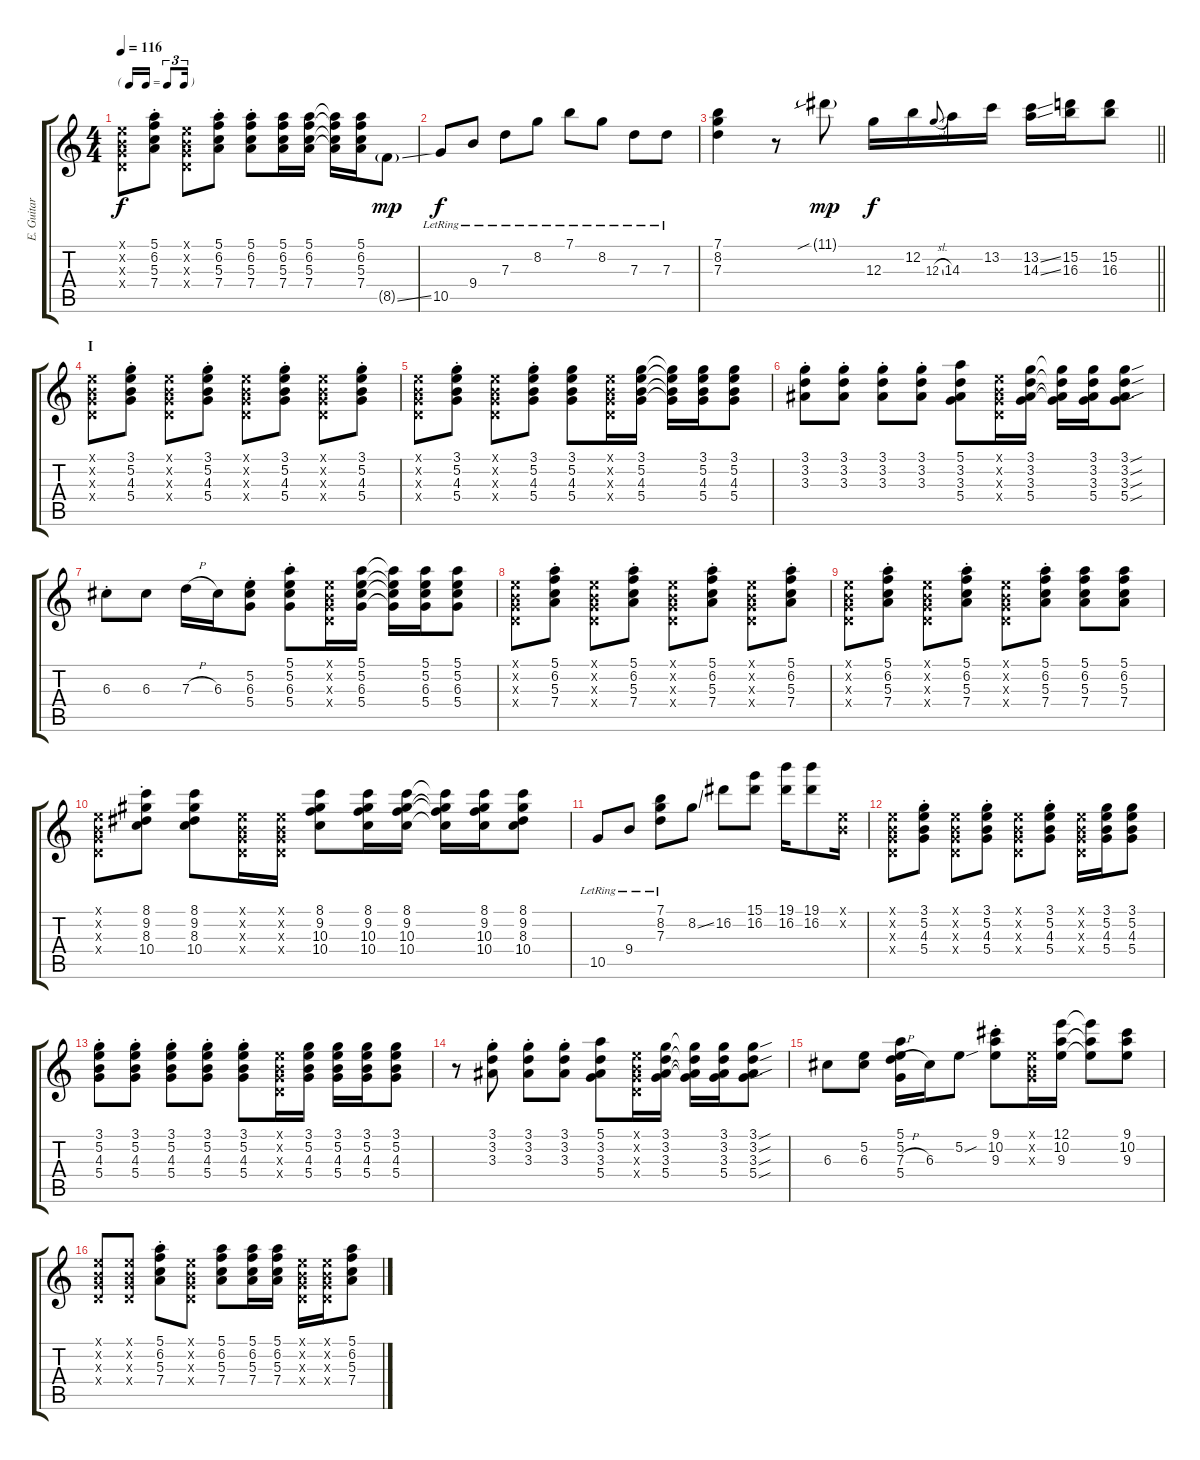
\track ("E. Guitar" "E. Guitar") {instrument electricguitarjazz}
\staff {score tabs}
\tuning (E4 B3 G3 D3 A2 E2) {hide}
\ts (4 4)
\tf triplet16th
\tempo 116
\clef g2
\ks c
(0.1{x} 0.2{x} 0.3{x} 0.4{x}).8{dy f} (5.1{st} 6.2{st} 5.3{st} 7.4{st}).8 (0.1{x} 0.2{x} 0.3{x} 0.4{x}).8 (5.1{st} 6.2{st} 5.3{st} 7.4{st}).8 (5.1{st} 6.2{st} 5.3{st} 7.4{st}).8 (5.1 6.2 5.3 7.4).16 (5.1 6.2 5.3 7.4).16 (5.1{t} 6.2{t} 5.3{t} 7.4{t}).16 (5.1 6.2 5.3 7.4).16 8.5{ss g}.8{dy mp} |
10.5{lr}.8{dy f} 9.4{lr}.8 7.3{lr}.8 8.2{lr}.8 7.1{lr}.8 8.2{lr}.8 7.3{lr}.8 7.3{lr}.8 |
\barLineRight lightlight
(7.1 8.2 7.3).4 r.8 11.1{sib g}.8{dy mp} 12.3.16{dy f} 12.2.16 12.3{sl}.8{gr onbeat} 14.3.16 13.2.16 (13.2{ss} 14.3{ss}).16 (15.2 16.3).16 (15.2 16.3).8 |
\section ("" "I")
(0.1{x} 0.2{x} 0.3{x} 0.4{x}).8 (3.1{st} 5.2{st} 4.3{st} 5.4{st}).8 (0.1{x} 0.2{x} 0.3{x} 0.4{x}).8 (3.1{st} 5.2{st} 4.3{st} 5.4{st}).8 (0.1{x} 0.2{x} 0.3{x} 0.4{x}).8 (3.1{st} 5.2{st} 4.3{st} 5.4{st}).8 (0.1{x} 0.2{x} 0.3{x} 0.4{x}).8 (3.1{st} 5.2{st} 4.3{st} 5.4{st}).8 |
(0.1{x} 0.2{x} 0.3{x} 0.4{x}).8 (3.1{st} 5.2{st} 4.3{st} 5.4{st}).8 (0.1{x} 0.2{x} 0.3{x} 0.4{x}).8 (3.1{st} 5.2{st} 4.3{st} 5.4{st}).8 (3.1 5.2 4.3 5.4).8 (0.1{x} 0.2{x} 0.3{x} 0.4{x}).16 (3.1 5.2 4.3 5.4).16 (3.1{t} 5.2{t} 4.3{t} 5.4{t}).16 (3.1 5.2 4.3 5.4).16 (3.1 5.2 4.3 5.4).8 |
(3.1{st} 3.2{st} 3.3{st}).8 (3.1{st} 3.2{st} 3.3{st}).8 (3.1{st} 3.2{st} 3.3{st}).8 (3.1{st} 3.2{st} 3.3{st}).8 (5.1 3.2 3.3 5.4).8 (0.1{x} 0.2{x} 0.3{x} 0.4{x}).16 (3.1 3.2 3.3 5.4).16 (3.1{t} 3.2{t} 3.3{t} 5.4{t}).16 (3.1 3.2 3.3 5.4).16 (3.1{sou} 3.2{sou} 3.3{sou} 5.4{sou}).8 |
6.3{st}.8 6.3.8 7.3{h}.16 6.3.16 (5.2{st} 6.3{st} 5.4{st}).8 (5.1{st} 5.2{st} 6.3{st} 5.4{st}).8 (0.1{x} 0.2{x} 0.3{x} 0.4{x}).16 (5.1 5.2 6.3 5.4).16 (5.1{t} 5.2{t} 6.3{t} 5.4{t}).16 (5.1 5.2 6.3 5.4).16 (5.1 5.2 6.3 5.4).8 |
(0.1{x} 0.2{x} 0.3{x} 0.4{x}).8 (5.1{st} 6.2{st} 5.3{st} 7.4{st}).8 (0.1{x} 0.2{x} 0.3{x} 0.4{x}).8 (5.1{st} 6.2{st} 5.3{st} 7.4{st}).8 (0.1{x} 0.2{x} 0.3{x} 0.4{x}).8 (5.1{st} 6.2{st} 5.3{st} 7.4{st}).8 (0.1{x} 0.2{x} 0.3{x} 0.4{x}).8 (5.1{st} 6.2{st} 5.3{st} 7.4{st}).8 |
(0.1{x} 0.2{x} 0.3{x} 0.4{x}).8 (5.1{st} 6.2{st} 5.3{st} 7.4{st}).8 (0.1{x} 0.2{x} 0.3{x} 0.4{x}).8 (5.1{st} 6.2{st} 5.3{st} 7.4{st}).8 (0.1{x} 0.2{x} 0.3{x} 0.4{x}).8 (5.1{st} 6.2{st} 5.3{st} 7.4{st}).8 (5.1 6.2 5.3 7.4).8 (5.1 6.2 5.3 7.4).8 |
(0.1{x} 0.2{x} 0.3{x} 0.4{x}).8 (8.1{st} 9.2{st} 8.3{st} 10.4{st}).8 (8.1 9.2 8.3 10.4).8 (0.1{x} 0.2{x} 0.3{x} 0.4{x}).16 (0.1{x} 0.2{x} 0.3{x} 0.4{x}).16 (8.1 9.2 10.3 10.4).8 (8.1 9.2 10.3 10.4).16 (8.1 9.2 10.3 10.4).16 (8.1{t} 9.2{t} 10.3{t} 10.4{t}).16 (8.1 9.2 10.3 10.4).16 (8.1 9.2 8.3 10.4).8 |
10.5{lr}.8 9.4{lr}.8 (7.1{lr} 8.2{lr} 7.3{lr}).8 8.2{ss}.8 16.2.8 (15.1 16.2).8 (19.1 16.2).16 (19.1 16.2).8 (0.1{x} 0.2{x}).16 |
(0.1{x} 0.2{x} 0.3{x} 0.4{x}).8 (3.1{st} 5.2{st} 4.3{st} 5.4{st}).8 (0.1{x} 0.2{x} 0.3{x} 0.4{x}).8 (3.1{st} 5.2{st} 4.3{st} 5.4{st}).8 (0.1{x} 0.2{x} 0.3{x} 0.4{x}).8 (3.1{st} 5.2{st} 4.3{st} 5.4{st}).8 (0.1{x} 0.2{x} 0.3{x} 0.4{x}).16 (3.1 5.2 4.3 5.4).16 (3.1 5.2 4.3 5.4).8 |
(3.1{st} 5.2{st} 4.3{st} 5.4{st}).8 (3.1{st} 5.2{st} 4.3{st} 5.4{st}).8 (3.1{st} 5.2{st} 4.3{st} 5.4{st}).8 (3.1{st} 5.2{st} 4.3{st} 5.4{st}).8 (3.1{st} 5.2{st} 4.3{st} 5.4{st}).8 (0.1{x} 0.2{x} 0.3{x} 0.4{x}).16 (3.1 5.2 4.3 5.4).16 (3.1 5.2 4.3 5.4).16 (3.1 5.2 4.3 5.4).16 (3.1 5.2 4.3 5.4).8 |
r.8 (3.1{st} 3.2{st} 3.3{st}).8 (3.1{st} 3.2{st} 3.3{st}).8 (3.1{st} 3.2{st} 3.3{st}).8 (5.1 3.2 3.3 5.4).8 (0.1{x} 0.2{x} 0.3{x} 0.4{x}).16 (3.1 3.2 3.3 5.4).16 (3.1{t} 3.2{t} 3.3{t} 5.4{t}).16 (3.1 3.2 3.3 5.4).16 (3.1{sou} 3.2{sou} 3.3{sou} 5.4{sou}).8 |
6.3.8 (5.2 6.3).8 (5.1 5.2 7.3{h} 5.4).16 6.3.16 5.2{sou}.8 (9.1 10.2 9.3{st}).8 (0.1{x} 0.2{x} 0.3{x}).16 (12.1 10.2 9.3).16 (12.1{t} 10.2{t} 9.3{t}).8 (9.1 10.2 9.3).8 |
(0.1{x} 0.2{x} 0.3{x} 0.4{x}).8 (0.1{x} 0.2{x} 0.3{x} 0.4{x}).8 (5.1{st} 6.2{st} 5.3{st} 7.4{st}).8 (0.1{x} 0.2{x} 0.3{x} 0.4{x}).8 (5.1 6.2 5.3 7.4).8 (5.1 6.2 5.3 7.4).16 (5.1 6.2 5.3 7.4).16 (0.1{x} 0.2{x} 0.3{x} 0.4{x}).16 (0.1{x} 0.2{x} 0.3{x} 0.4{x}).16 (5.1 6.2 5.3 7.4).8
